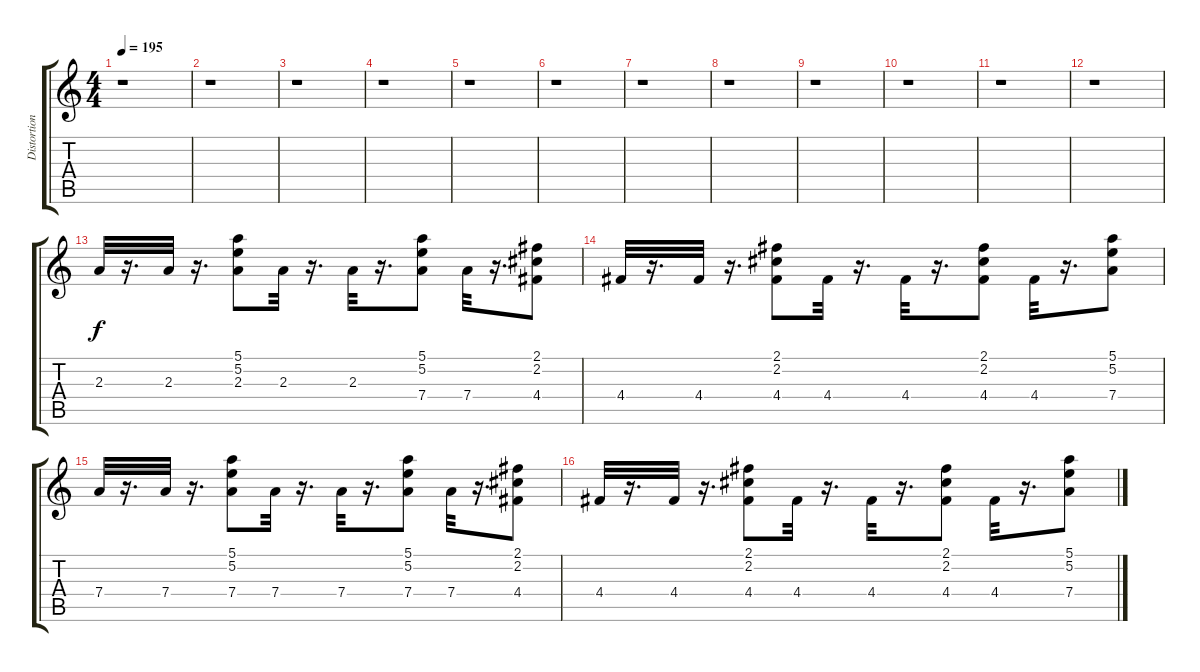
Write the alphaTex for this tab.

\track ("Distortion II" "Distortion") {instrument distortionguitar}
\staff {score tabs}
\tuning (E4 B3 G3 D3 A2 D2) {hide}
\ts (4 4)
\tempo 195
\clef g2
\ks c
r.1{dy f} |
r.1 |
r.1 |
r.1 |
r.1 |
r.1 |
r.1 |
r.1 |
r.1 |
r.1 |
r.1 |
r.1 |
2.3.32 r.16{d} 2.3.32 r.16{d} (5.1 5.2 2.3).8 2.3.32 r.16{d} 2.3.32 r.16{d} (5.1 5.2 7.4).8 7.4.32 r.16{d} (2.1 2.2 4.4).8 |
4.4.32 r.16{d} 4.4.32 r.16{d} (2.1 2.2 4.4).8 4.4.32 r.16{d} 4.4.32 r.16{d} (2.1 2.2 4.4).8 4.4.32 r.16{d} (5.1 5.2 7.4).8 |
7.4.32 r.16{d} 7.4.32 r.16{d} (5.1 5.2 7.4).8 7.4.32 r.16{d} 7.4.32 r.16{d} (5.1 5.2 7.4).8 7.4.32 r.16{d} (2.1 2.2 4.4).8 |
4.4.32 r.16{d} 4.4.32 r.16{d} (2.1 2.2 4.4).8 4.4.32 r.16{d} 4.4.32 r.16{d} (2.1 2.2 4.4).8 4.4.32 r.16{d} (5.1 5.2 7.4).8
